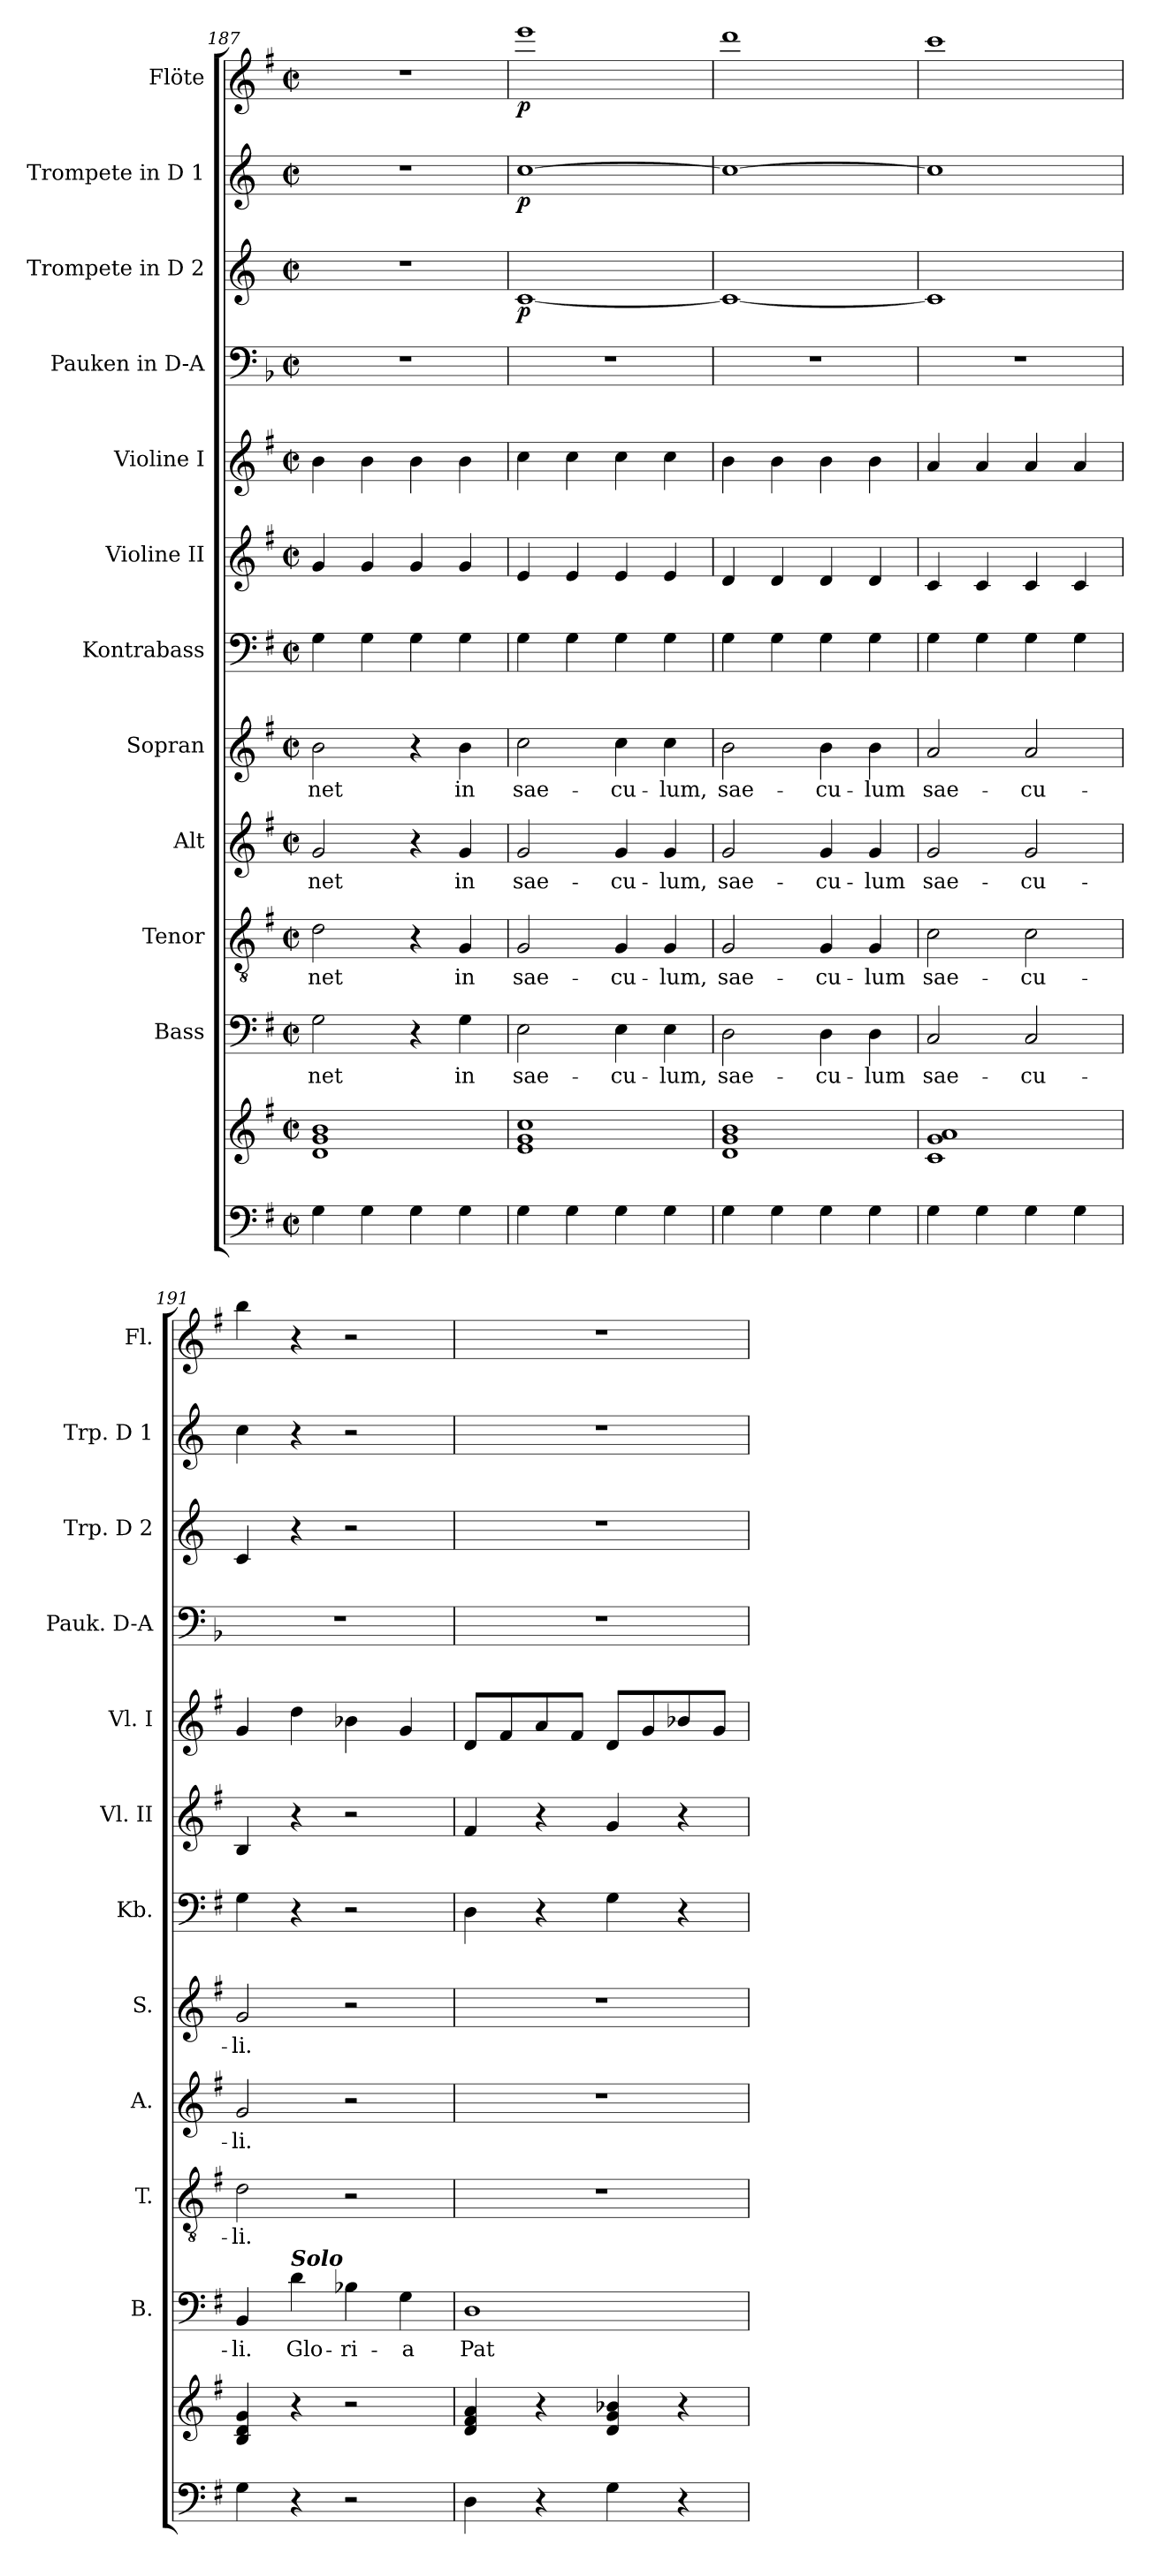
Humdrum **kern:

**kern	**kern	**kern	**text	**kern	**text	**kern	**text	**kern	**text	**kern	**kern	**kern	**kern	**kern	**dynam	**kern	**dynam	**kern	**dynam
*part12	*part12	*part11	*part11	*part10	*part10	*part9	*part9	*part8	*part8	*part7	*part6	*part5	*part4	*part3	*part3	*part2	*part2	*part1	*part1
*staff13	*staff12	*staff11	*staff11	*staff10	*staff10	*staff9	*staff9	*staff8	*staff8	*staff7	*staff6	*staff5	*staff4	*staff3	*staff3	*staff2	*staff2	*staff1	*staff1
*	*	*I"Bass	*	*I"Tenor	*	*I"Alt	*	*I"Sopran	*	*I"Kontrabass	*I"Violine II	*I"Violine I	*I"Pauken in D-A	*I"Trompete in D 2	*	*I"Trompete in D 1	*	*I"Flöte	*
*	*	*I'B.	*	*I'T.	*	*I'A.	*	*I'S.	*	*I'Kb.	*I'Vl. II	*I'Vl. I	*I'Pauk. D-A	*I'Trp. D 2	*	*I'Trp. D 1	*	*I'Fl.	*
*clefF4	*clefG2	*clefF4	*	*clefGv2	*	*clefG2	*	*clefG2	*	*clefF4	*clefG2	*clefG2	*clefF4	*clefG2	*	*clefG2	*	*clefG2	*
*	*	*	*	*	*	*	*	*	*	*ITrd7c12	*	*	*ITrd-1c-2	*ITrd3c5	*	*ITrd3c5	*	*	*
*k[f#]	*k[f#]	*k[f#]	*	*k[f#]	*	*k[f#]	*	*k[f#]	*	*k[f#]	*k[f#]	*k[f#]	*k[f#]	*k[f#]	*	*k[f#]	*	*k[f#]	*
*G:	*G:	*G:	*	*G:	*	*G:	*	*G:	*	*G:	*G:	*G:	*G:	*G:	*	*G:	*	*G:	*
*M2/2	*M2/2	*M2/2	*	*M2/2	*	*M2/2	*	*M2/2	*	*M2/2	*M2/2	*M2/2	*M2/2	*M2/2	*	*M2/2	*	*M2/2	*
*met(c|)	*met(c|)	*met(c|)	*	*met(c|)	*	*met(c|)	*	*met(c|)	*	*met(c|)	*met(c|)	*met(c|)	*met(c|)	*met(c|)	*	*met(c|)	*	*met(c|)	*
=187	=187	=187	=187	=187	=187	=187	=187	=187	=187	=187	=187	=187	=187	=187	=187	=187	=187	=187	=187
!	!	!	!LO:LY:b	!	!LO:LY:b	!	!LO:LY:b	!	!LO:LY:b	!	!	!	!	!	!	!	!	!	!
4G\	1d 1g 1b	2G\	-net	2d\	-net	2g/	-net	2b\	-net	4GG\	4g/	4b\	1r	1r	.	1r	.	1r	.
4G\	.	.	.	.	.	.	.	.	.	4GG\	4g/	4b\	.	.	.	.	.	.	.
4G\	.	4r	.	4r	.	4r	.	4r	.	4GG\	4g/	4b\	.	.	.	.	.	.	.
!	!	!	!LO:LY:b	!	!LO:LY:b	!	!LO:LY:b	!	!LO:LY:b	!	!	!	!	!	!	!	!	!	!
4G\	.	4G\	in	4G/	in	4g/	in	4b\	in	4GG\	4g/	4b\	.	.	.	.	.	.	.
=188	=188	=188	=188	=188	=188	=188	=188	=188	=188	=188	=188	=188	=188	=188	=188	=188	=188	=188	=188
!	!	!	!LO:LY:b	!	!LO:LY:b	!	!LO:LY:b	!	!LO:LY:b	!	!	!	!	!	!LO:DY:b	!	!LO:DY:b	!	!LO:DY:b
4G\	1e 1g 1cc	2E\	sae-	2G/	sae-	2g/	sae-	2cc\	sae-	4GG\	4e/	4cc\	1r	[1G	p	[1g	p	1eee	p
4G\	.	.	.	.	.	.	.	.	.	4GG\	4e/	4cc\	.	.	.	.	.	.	.
!	!	!	!LO:LY:b	!	!LO:LY:b	!	!LO:LY:b	!	!LO:LY:b	!	!	!	!	!	!	!	!	!	!
4G\	.	4E\	-cu-	4G/	-cu-	4g/	-cu-	4cc\	-cu-	4GG\	4e/	4cc\	.	.	.	.	.	.	.
!	!	!	!LO:LY:b	!	!LO:LY:b	!	!LO:LY:b	!	!LO:LY:b	!	!	!	!	!	!	!	!	!	!
4G\	.	4E\	-lum,	4G/	-lum,	4g/	-lum,	4cc\	-lum,	4GG\	4e/	4cc\	.	.	.	.	.	.	.
!!LO:PB:g=z
=189	=189	=189	=189	=189	=189	=189	=189	=189	=189	=189	=189	=189	=189	=189	=189	=189	=189	=189	=189
!	!	!	!LO:LY:b	!	!LO:LY:b	!	!LO:LY:b	!	!LO:LY:b	!	!	!	!	!	!	!	!	!	!
4G\	1d 1g 1b	2D\	sae-	2G/	sae-	2g/	sae-	2b\	sae-	4GG\	4d/	4b\	1r	1G_	.	1g_	.	1ddd	.
4G\	.	.	.	.	.	.	.	.	.	4GG\	4d/	4b\	.	.	.	.	.	.	.
!	!	!	!LO:LY:b	!	!LO:LY:b	!	!LO:LY:b	!	!LO:LY:b	!	!	!	!	!	!	!	!	!	!
4G\	.	4D\	-cu-	4G/	-cu-	4g/	-cu-	4b\	-cu-	4GG\	4d/	4b\	.	.	.	.	.	.	.
!	!	!	!LO:LY:b	!	!LO:LY:b	!	!LO:LY:b	!	!LO:LY:b	!	!	!	!	!	!	!	!	!	!
4G\	.	4D\	-lum	4G/	-lum	4g/	-lum	4b\	-lum	4GG\	4d/	4b\	.	.	.	.	.	.	.
=190	=190	=190	=190	=190	=190	=190	=190	=190	=190	=190	=190	=190	=190	=190	=190	=190	=190	=190	=190
!	!	!	!LO:LY:b	!	!LO:LY:b	!	!LO:LY:b	!	!LO:LY:b	!	!	!	!	!	!	!	!	!	!
4G\	1c 1g 1a	2C/	sae-	2c\	sae-	2g/	sae-	2a/	sae-	4GG\	4c/	4a/	1r	1G]	.	1g]	.	1ccc	.
4G\	.	.	.	.	.	.	.	.	.	4GG\	4c/	4a/	.	.	.	.	.	.	.
!	!	!	!LO:LY:b	!	!LO:LY:b	!	!LO:LY:b	!	!LO:LY:b	!	!	!	!	!	!	!	!	!	!
4G\	.	2C/	-cu-	2c\	-cu-	2g/	-cu-	2a/	-cu-	4GG\	4c/	4a/	.	.	.	.	.	.	.
4G\	.	.	.	.	.	.	.	.	.	4GG\	4c/	4a/	.	.	.	.	.	.	.
=191	=191	=191	=191	=191	=191	=191	=191	=191	=191	=191	=191	=191	=191	=191	=191	=191	=191	=191	=191
!	!	!	!LO:LY:b	!	!LO:LY:b	!	!LO:LY:b	!	!LO:LY:b	!	!	!	!	!	!	!	!	!	!
4G\	4B/ 4d/ 4g/	4BB/	-li.	2d\	-li.	2g/	-li.	2g/	-li.	4GG\	4B/	4g/	1r	4G/	.	4g\	.	4bb\	.
!	!	!LO:TX:a:Bi:t=Solo	!	!	!	!	!	!	!	!	!	!	!	!	!	!	!	!	!
!	!	!	!LO:LY:b	!	!	!	!	!	!	!	!	!	!	!	!	!	!	!	!
4r	4r	4d\	Glo-	.	.	.	.	.	.	4r	4r	4dd\	.	4r	.	4r	.	4r	.
!	!	!	!LO:LY:b	!	!	!	!	!	!	!	!	!	!	!	!	!	!	!	!
2r	2r	4B-X\	-ri-	2r	.	2r	.	2r	.	2r	2r	4b-X\	.	2r	.	2r	.	2r	.
!	!	!	!LO:LY:b	!	!	!	!	!	!	!	!	!	!	!	!	!	!	!	!
.	.	4G\	-a	.	.	.	.	.	.	.	.	4g/	.	.	.	.	.	.	.
=192	=192	=192	=192	=192	=192	=192	=192	=192	=192	=192	=192	=192	=192	=192	=192	=192	=192	=192	=192
!	!	!	!LO:LY:b	!	!	!	!	!	!	!	!	!	!	!	!	!	!	!	!
4D\	4d/ 4f#/ 4a/	1D	Pat-	1r	.	1r	.	1r	.	4DD\	4f#/	8d/L	1r	1r	.	1r	.	1r	.
.	.	.	.	.	.	.	.	.	.	.	.	8f#/	.	.	.	.	.	.	.
4r	4r	.	.	.	.	.	.	.	.	4r	4r	8a/	.	.	.	.	.	.	.
.	.	.	.	.	.	.	.	.	.	.	.	8f#/J	.	.	.	.	.	.	.
4G\	4d/ 4g/ 4b-X/	.	.	.	.	.	.	.	.	4GG\	4g/	8d/L	.	.	.	.	.	.	.
.	.	.	.	.	.	.	.	.	.	.	.	8g/	.	.	.	.	.	.	.
4r	4r	.	.	.	.	.	.	.	.	4r	4r	8b-X/	.	.	.	.	.	.	.
.	.	.	.	.	.	.	.	.	.	.	.	8g/J	.	.	.	.	.	.	.
=	=	=	=	=	=	=	=	=	=	=	=	=	=	=	=	=	=	=	=
*-	*-	*-	*-	*-	*-	*-	*-	*-	*-	*-	*-	*-	*-	*-	*-	*-	*-	*-	*-
